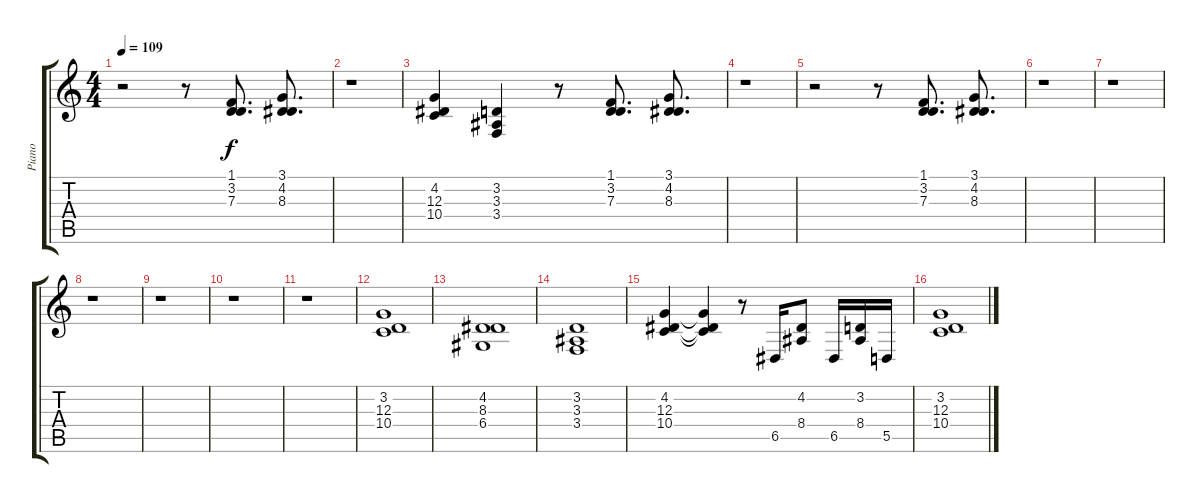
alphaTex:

\track ("Piano" "Piano") {instrument brightacousticpiano}
\staff {score tabs}
\tuning (E4 B3 G3 D3 A2 E2) {hide}
\ts (4 4)
\tempo 109
\clef g2
\ks c
r.2{dy f} r.8 (1.1 3.2 7.3).8{d} (3.1 4.2 8.3).8{d} |
r.1 |
(4.2 12.3 10.4).4 (3.2 3.3 3.4).4 r.8 (1.1 3.2 7.3).8{d} (3.1 4.2 8.3).8{d} |
r.1 |
r.2 r.8 (1.1 3.2 7.3).8{d} (3.1 4.2 8.3).8{d} |
r.1 |
r.1 |
r.1 |
r.1 |
r.1 |
r.1 |
(3.2 12.3 10.4).1 |
(4.2 8.3 6.4).1 |
(3.2 3.3 3.4).1 |
(4.2 12.3 10.4).4 (4.2{t} 12.3{t} 10.4{t}).4 r.8 6.5.16 (4.2 8.4).8 6.5.16 (3.2 8.4).16 5.5.16 |
(3.2 12.3 10.4).1
